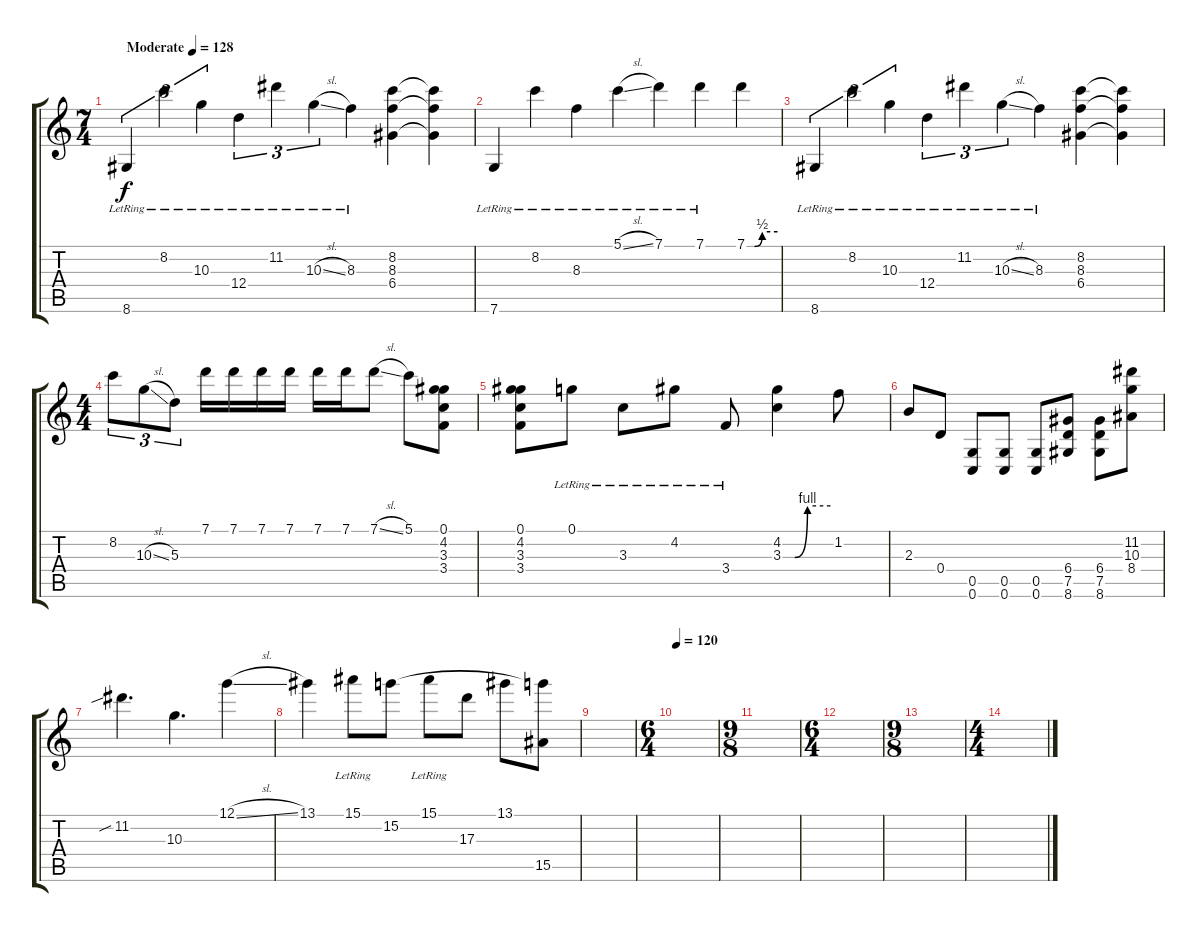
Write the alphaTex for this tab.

\track "" {instrument distortionguitar}
\staff {score tabs}
\tuning (G4 E4 A3 D3 G2 C2) {hide}
\ts (7 4)
\tempo (128 "Moderate")
\clef g2
\ks c
8.6{lr}.4{tu (3 2) dy f instrument distortionguitar} 8.2{lr}.4{tu (3 2)} 10.3{lr}.4{tu (3 2)} 12.4{lr}.4{tu (3 2)} 11.2{lr}.4{tu (3 2)} 10.3{sl lr}.4{tu (3 2)} 8.3{lr}.4 (8.2 8.3 6.4).4 (8.2{t} 8.3{t} 6.4{t}).4 |
7.6{lr}.4 8.2{lr}.4 8.3{lr}.4 5.1{sl lr}.4 7.1{lr}.4 7.1{lr}.4 7.1{be (custom 0 0 15 0 30 2 60 2)}.4 |
8.6{lr}.4{tu (3 2)} 8.2{lr}.4{tu (3 2)} 10.3{lr}.4{tu (3 2)} 12.4{lr}.4{tu (3 2)} 11.2{lr}.4{tu (3 2)} 10.3{sl lr}.4{tu (3 2)} 8.3{lr}.4 (8.2 8.3 6.4).4 (8.2{t} 8.3{t} 6.4{t}).4 |
\ts (4 4)
8.2.8{tu (3 2)} 10.3{sl}.8{tu (3 2)} 5.3.8{tu (3 2)} 7.1.16 7.1.16 7.1.16 7.1.16 7.1.16 7.1.16 7.1{sl}.8 5.1.8 (0.1 4.2 3.3 3.4).8 |
(0.1 4.2 3.3 3.4).8 0.1{lr}.8 3.3{lr}.8 4.2{lr}.8 3.4{lr}.8 (4.2 3.3{be (custom 0 0 15 0 31 4 60 4)}).4 1.2.8 |
2.3.8 0.4.8 (0.5 0.6).8 (0.5 0.6).8 (0.5 0.6).8 (6.4 7.5 8.6).8 (6.4 7.5 8.6).8 (11.2 10.3 8.4).8 |
11.2{sib}.4{d} 10.3.4{d} 12.1{sl}.4 |
13.1.4 15.1{lr}.8 15.2.8 15.1{lr}.8 17.3.8 13.1.8 (15.2{t} 15.5).8 |
|
\ts (6 4)
\tempo 120
|
\ts (9 8)
|
\ts (6 4)
|
\ts (9 8)
|
\ts (4 4)
